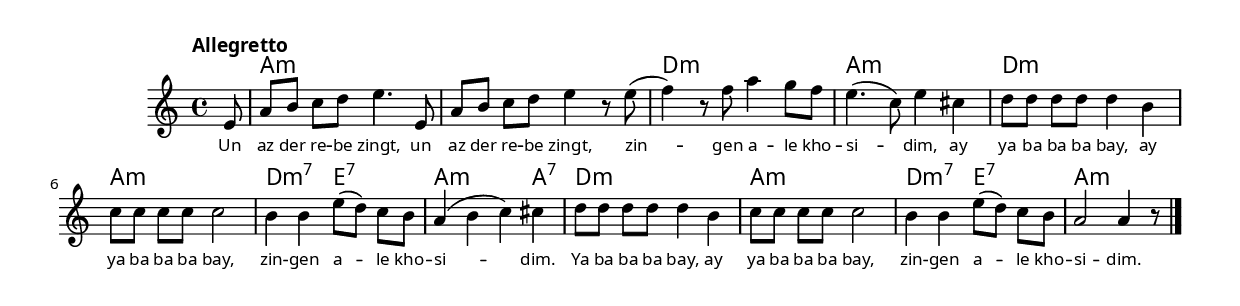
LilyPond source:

\version "2.18.2"
\language "english"
\include "../../../../templates/preamble.ly"
mel = \relative a' {
    \partial 8 {e8} |
    a b c d e4. e,8 |
    a b c d e4 r8 e( |
    f4) r8 f a4 g8 f |
    e4.( c8) e4 cs |
    d8 d d d d4 b |
    c8 c c c c2 |
    b4 b e8( d) c b |
    a4( b c) cs |
    d8 d d d d4 b |
    c8 c c c c2 |
    b4 b e8( d) c b |
    \end 7/8 a2 a4 r8
  }

acc = \chordmode {
  \partial 8 { s8 }
  a1:m |
  a:m |
  d:m |
  a:m |
  d:m |
  a:m |
  d2:m7 e:7 |
  a2.:m a4:7 |
  d1:m |
  a:m |
  d2:m7 e:7 |
  a8*7:m
  }

\score {
  <<
    \new ChordNames {
        \acc

        }
    \new Staff {
      \clef treble
      \key a \minor
      \time 4/4
      \tempo Allegretto
      \new Voice = "melody" {
        \mel
\bar "|."

        }
      }
        \new Lyrics \lyricsto "melody" {
      Un az der re -- be zingt,
      un az der re -- be zingt, 
      zin -- gen a -- le kho -- si -- dim,
      ay ya ba ba ba bay,
      ay ya ba ba ba bay,
      zin -- gen a -- le kho -- si -- dim.
      Ya ba ba ba bay,
      ay ya ba ba ba bay,
      zin -- gen a -- le kho -- si -- dim.
      }

    >>
  }
